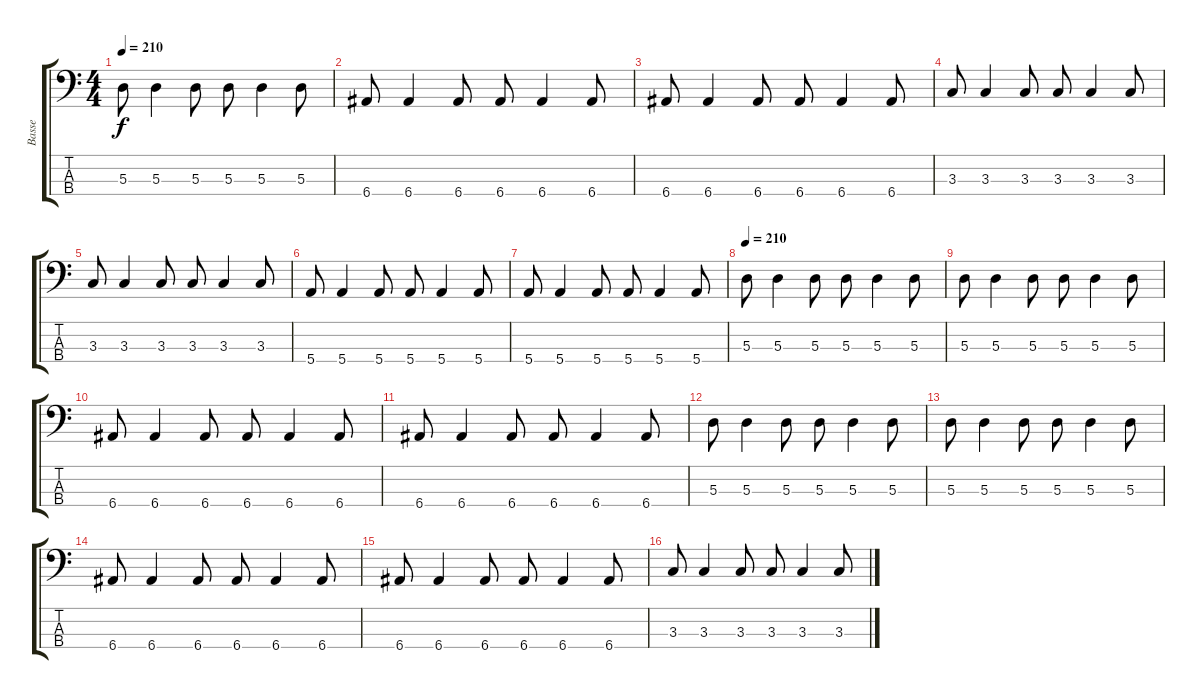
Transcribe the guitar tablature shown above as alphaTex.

\track ("Basse" "Basse") {instrument electricbasspick}
\staff {score tabs}
\tuning (G2 D2 A1 E1) {hide}
\ts (4 4)
\tempo 210
\clef f4
\ks c
5.3.8{dy f} 5.3.4 5.3.8 5.3.8 5.3.4 5.3.8 |
6.4.8 6.4.4 6.4.8 6.4.8 6.4.4 6.4.8 |
6.4.8 6.4.4 6.4.8 6.4.8 6.4.4 6.4.8 |
3.3.8 3.3.4 3.3.8 3.3.8 3.3.4 3.3.8 |
3.3.8 3.3.4 3.3.8 3.3.8 3.3.4 3.3.8 |
5.4.8 5.4.4 5.4.8 5.4.8 5.4.4 5.4.8 |
5.4.8 5.4.4 5.4.8 5.4.8 5.4.4 5.4.8 |
\tempo 210
5.3.8 5.3.4 5.3.8 5.3.8 5.3.4 5.3.8 |
5.3.8 5.3.4 5.3.8 5.3.8 5.3.4 5.3.8 |
6.4.8 6.4.4 6.4.8 6.4.8 6.4.4 6.4.8 |
6.4.8 6.4.4 6.4.8 6.4.8 6.4.4 6.4.8 |
5.3.8 5.3.4 5.3.8 5.3.8 5.3.4 5.3.8 |
5.3.8 5.3.4 5.3.8 5.3.8 5.3.4 5.3.8 |
6.4.8 6.4.4 6.4.8 6.4.8 6.4.4 6.4.8 |
6.4.8 6.4.4 6.4.8 6.4.8 6.4.4 6.4.8 |
3.3.8 3.3.4 3.3.8 3.3.8 3.3.4 3.3.8
